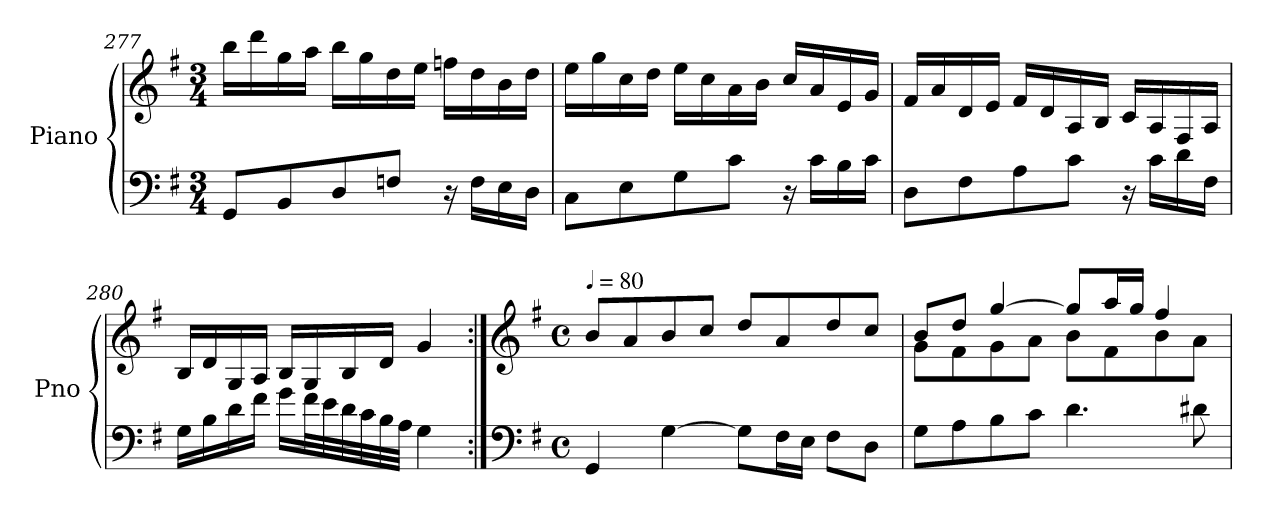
**kern	**kern
*part1	*part1
*staff2	*staff1
*I"Piano	*
*I'Pno	*
!!LO:LB:g=z
*clefF4	*clefG2
*k[f#]	*k[f#]
*M3/4	*M3/4
=277	=277
8GG/L	16bb\LL
.	16ddd\
8BB/	16gg\
.	16aa\JJ
8D/	16bb\LL
.	16gg\
8Fn/J	16dd\
.	16ee\JJ
16r	16ffn\LL
16F\LL	16dd\
16E\	16b\
16D\JJ	16dd\JJ
=278	=278
8C\L	16ee\LL
.	16gg\
8E\	16cc\
.	16dd\JJ
8G\	16ee\LL
.	16cc\
8c\J	16a\
.	16b\JJ
16r	16cc/LL
16c\LL	16a/
16B\	16e/
16c\JJ	16g/JJ
=279	=279
8D\L	16f#/LL
.	16a/
8F#\	16d/
.	16e/JJ
8A\	16f#/LL
.	16d/
8c\J	16A/
.	16B/JJ
16r	16c/LL
16c\LL	16A/
16d\	16F#/
16F#\JJ	16A/JJ
=280	=280
16G\LL	16B/LL
16B\	16d/
16d\	16G/
16f#\JJ	16A/JJ
16g\LL	16B/LL
32f#\L	16G/
32e\	.
32d\	16B/
32c\	.
32B\	16d/JJ
32A\JJJ	.
4G\	4g/
!!LO:PB:g=z
=281:|!	=281:|!
*clefF4	*clefG2
*k[f#]	*k[f#]
*M4/4	*M4/4
*met(c)	*met(c)
!	!LO:TX:a:t=𝅘𝅥 = 80
4GG/	8b/L
.	8a/
[4G\	8b/
.	8cc/J
8G\L]	8dd/L
16F#\L	8a/
16E\JJ	.
8F#\L	8dd/
8D\J	8cc/J
=282	=282
*	*^
8G\L	8b/L	8g\L
8A\	8dd/J	8f#\
8B\	[4gg/	8g\
8c\J	.	8a\J
4.d\	8gg/L]	8b\L
.	16aa/L	8f#\
.	16gg/JJ	.
.	4ff#/	8b\
8d#X\	.	8a\J
*	*v	*v
=	=
*-	*-
